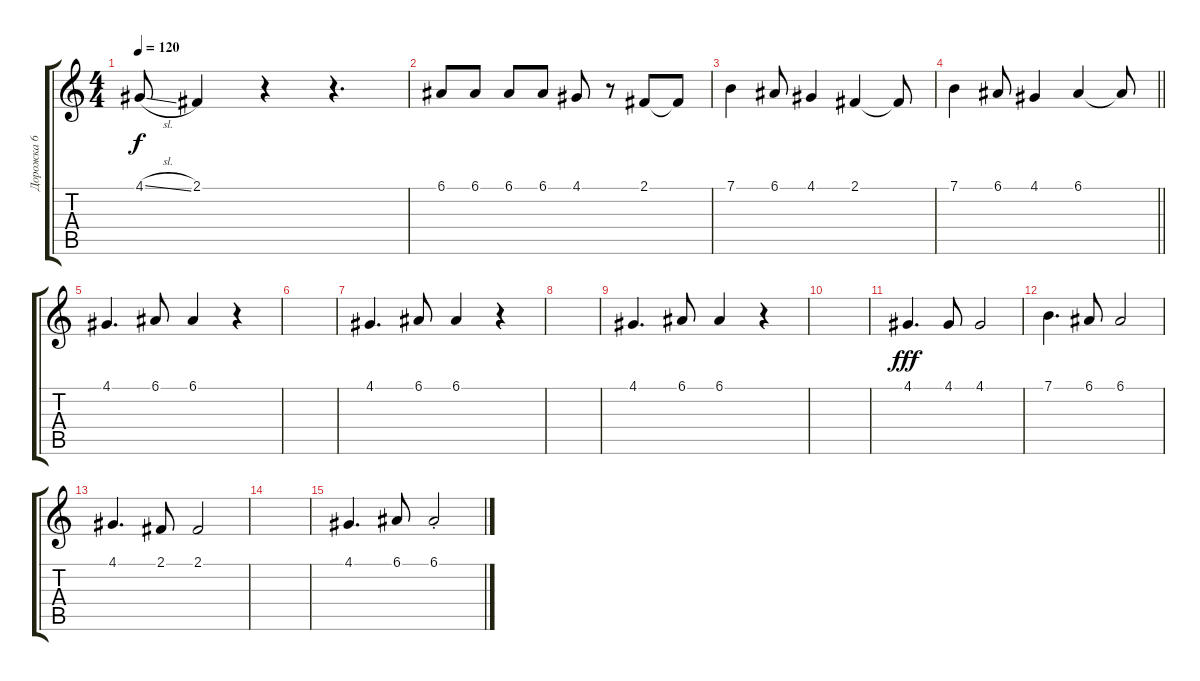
\track ("Дорожка 6" "Дорожка 6") {instrument lead8bassandlead}
\staff {score tabs}
\tuning (E4 B3 G3 D3 A2 E2) {hide}
\ts (4 4)
\tempo 120
\clef g2
\ks c
4.1{sl}.8{dy f} 2.1.4 r.4 r.4{d} |
6.1.8 6.1.8 6.1.8 6.1.8 4.1.8 r.8 2.1.8 2.1{t}.8 |
7.1.4 6.1.8 4.1.4 2.1.4 2.1{t}.8 |
\barLineRight lightlight
7.1.4 6.1.8 4.1.4 6.1.4 6.1{t}.8 |
4.1.4{d} 6.1.8 6.1.4 r.4 |
|
4.1.4{d} 6.1.8 6.1.4 r.4 |
|
4.1.4{d} 6.1.8 6.1.4 r.4 |
|
4.1.4{d dy fff} 4.1.8 4.1.2 |
7.1.4{d} 6.1.8 6.1.2 |
4.1.4{d} 2.1.8 2.1.2 |
|
4.1.4{d} 6.1.8 6.1{st}.2
